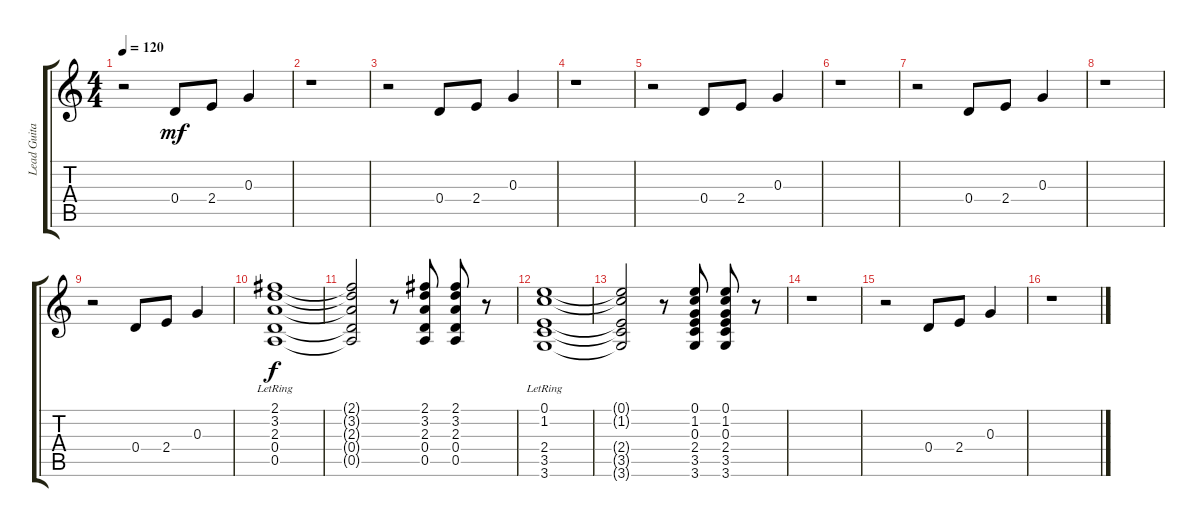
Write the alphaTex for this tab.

\track ("Lead Guitar" "Lead Guita") {instrument electricguitarclean}
\staff {score tabs}
\tuning (E4 B3 G3 D3 A2 E2) {hide}
\ts (4 4)
\tempo 120
\clef g2
\ks c
r.2{dy mf} 0.4.8 2.4.8 0.3.4 |
r.1 |
r.2 0.4.8 2.4.8 0.3.4 |
r.1 |
r.2 0.4.8 2.4.8 0.3.4 |
r.1 |
r.2 0.4.8 2.4.8 0.3.4 |
r.1 |
r.2 0.4.8 2.4.8 0.3.4 |
(2.1{lr} 3.2{lr} 2.3{lr} 0.4 0.5).1{dy f} |
(2.1{t} 3.2{t} 2.3{t} 0.4{t} 0.5{t}).2 r.8 (2.1 3.2 2.3 0.4 0.5).8 (2.1 3.2 2.3 0.4 0.5).8 r.8 |
(0.1{lr} 1.2{lr} 2.4 3.5 3.6).1 |
(0.1{t} 1.2{t} 2.4{t} 3.5{t} 3.6{t}).2 r.8 (0.1 1.2 0.3 2.4 3.5 3.6).8 (0.1 1.2 0.3 2.4 3.5 3.6).8 r.8 |
r.1 |
r.2 0.4.8 2.4.8 0.3.4 |
r.1
